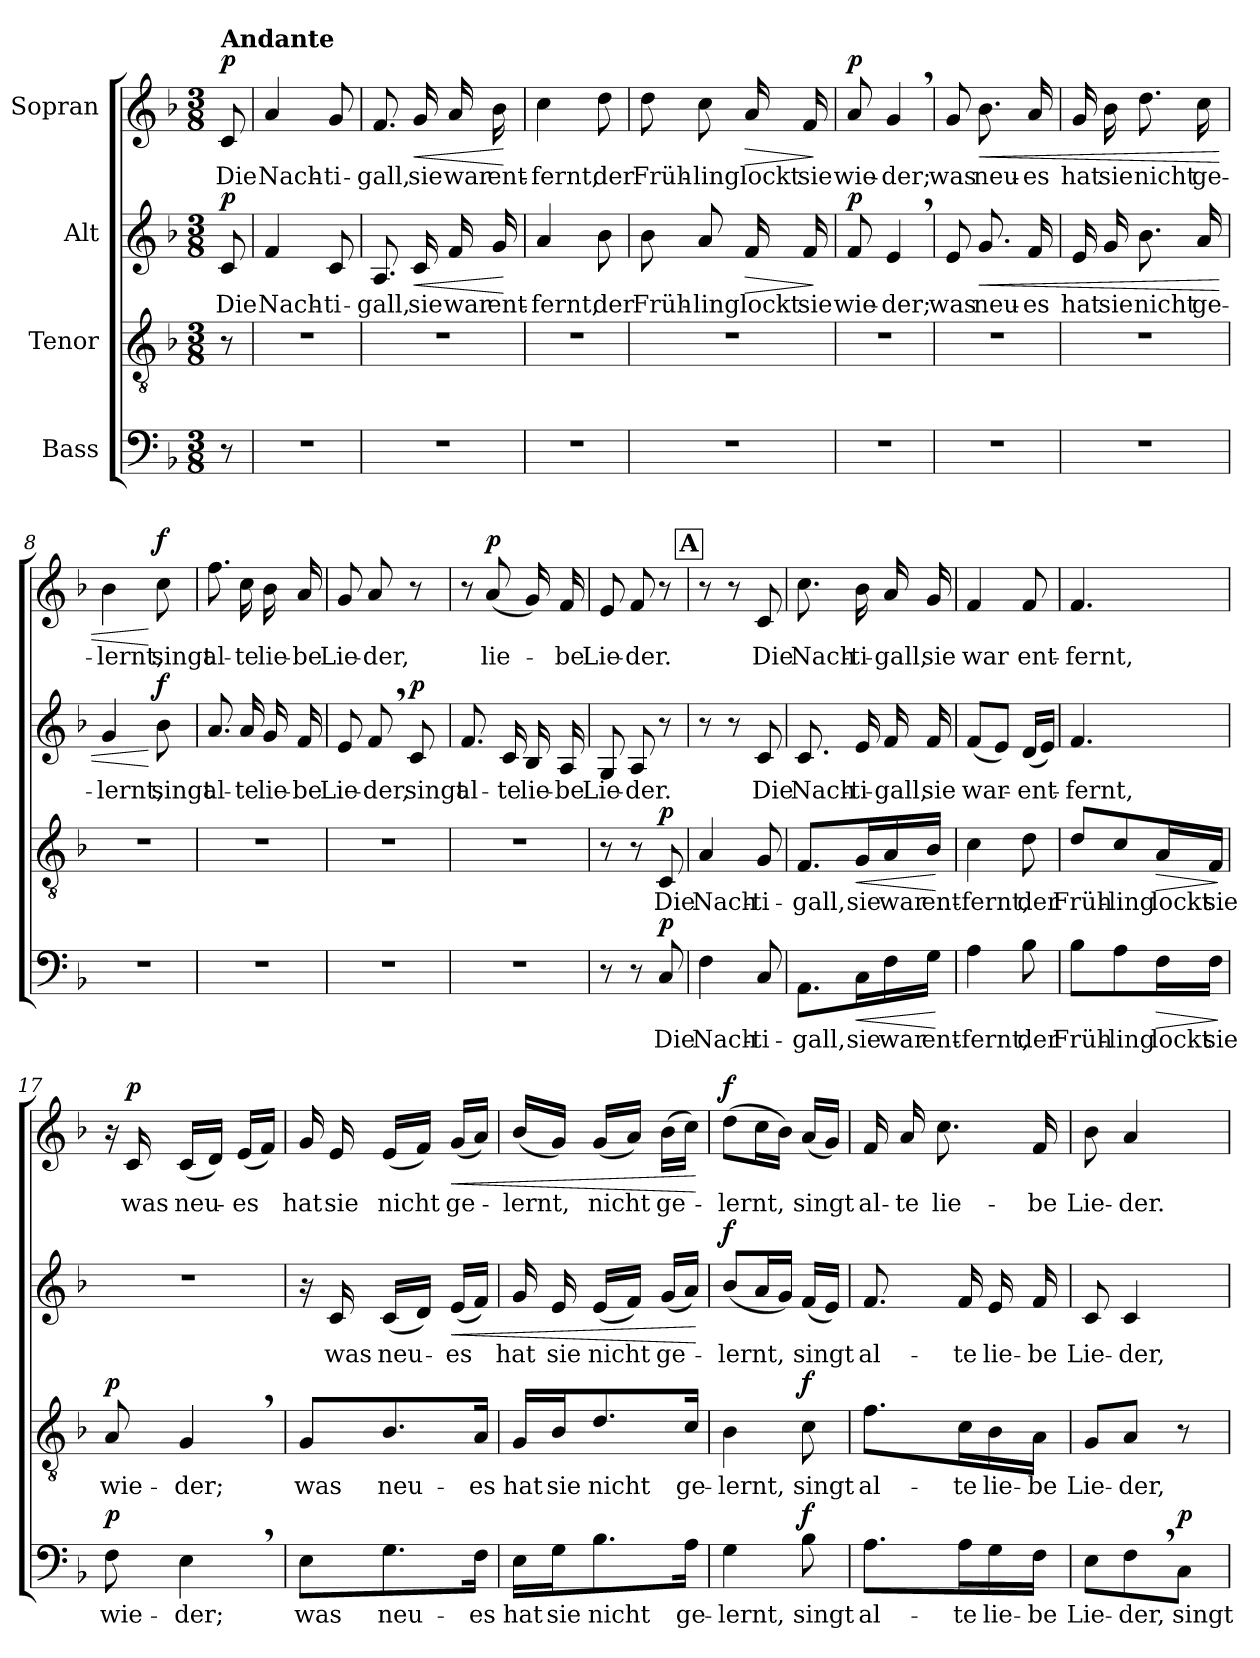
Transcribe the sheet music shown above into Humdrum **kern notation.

**kern	**text	**dynam	**kern	**text	**dynam	**kern	**text	**dynam	**kern	**text	**dynam
*part4	*part4	*part4	*part3	*part3	*part3	*part2	*part2	*part2	*part1	*part1	*part1
*staff4	*staff4	*staff4	*staff3	*staff3	*staff3	*staff2	*staff2	*staff2	*staff1	*staff1	*staff1
*I"Bass	*	*	*I"Tenor	*	*	*I"Alt	*	*	*I"Sopran	*	*
*clefF4	*	*	*clefGv2	*	*	*clefG2	*	*	*clefG2	*	*
*k[b-]	*	*	*k[b-]	*	*	*k[b-]	*	*	*k[b-]	*	*
*M3/8	*	*	*M3/8	*	*	*M3/8	*	*	*M3/8	*	*
=	=	=	=	=	=	=	=	=	=	=	=
!	!	!	!	!	!	!	!	!	!LO:TX:a:B:t=Andante	!	!
!	!	!	!	!	!	!	!	!LO:DY:a	!	!	!LO:DY:a
8r	.	.	8r	.	.	8c/	Die	p	8c/	Die	p
=1	=1	=1	=1	=1	=1	=1	=1	=1	=1	=1	=1
4.r	.	.	4.r	.	.	4f/	Nach-	.	4a/	Nach-	.
.	.	.	.	.	.	8c/	ti-	.	8g/	ti-	.
=2	=2	=2	=2	=2	=2	=2	=2	=2	=2	=2	=2
4.r	.	.	4.r	.	.	8.A/	gall,	.	8.f/	gall,	.
!	!	!	!	!	!	!	!	!LO:HP:b	!	!	!LO:HP:b
.	.	.	.	.	.	16c/	sie	<	16g/	sie	<
.	.	.	.	.	.	16f/	war	.	16a/	war	.
.	.	.	.	.	.	16g/	ent-	.	16b-\	ent-	.
.	.	.	.	.	.	.	.	[	.	.	[
=3	=3	=3	=3	=3	=3	=3	=3	=3	=3	=3	=3
4.r	.	.	4.r	.	.	4a/	fernt,	.	4cc\	fernt,	.
.	.	.	.	.	.	8b-\	der	.	8dd\	der	.
=4	=4	=4	=4	=4	=4	=4	=4	=4	=4	=4	=4
4.r	.	.	4.r	.	.	8b-\	Früh-	.	8dd\	Früh-	.
.	.	.	.	.	.	8a/	ling	.	8cc\	ling	.
!	!	!	!	!	!	!	!	!LO:HP:b	!	!	!LO:HP:b
.	.	.	.	.	.	16f/	lockt	>	16a/	lockt	>
.	.	.	.	.	.	16f/	sie	.	16f/	sie	.
.	.	.	.	.	.	.	.	]	.	.	]
=5	=5	=5	=5	=5	=5	=5	=5	=5	=5	=5	=5
!	!	!	!	!	!	!	!	!LO:DY:a	!	!	!LO:DY:a
4.r	.	.	4.r	.	.	8f/	wie-	p	8a/	wie-	p
.	.	.	.	.	.	4e,/	der;	.	4g,/	der;	.
!!LO:LB:g=z
=6	=6	=6	=6	=6	=6	=6	=6	=6	=6	=6	=6
4.r	.	.	4.r	.	.	8e/	was	.	8g/	was	.
!	!	!	!	!	!	!	!	!LO:HP:b	!	!	!LO:HP:b
.	.	.	.	.	.	8.g/	neu-	<	8.b-\	neu-	<
.	.	.	.	.	.	16f/	es	.	16a/	es	.
=7	=7	=7	=7	=7	=7	=7	=7	=7	=7	=7	=7
4.r	.	.	4.r	.	.	16e/	hat	.	16g/	hat	.
.	.	.	.	.	.	16g/	sie	.	16b-\	sie	.
.	.	.	.	.	.	8.b-\	nicht	.	8.dd\	nicht	.
.	.	.	.	.	.	16a/	ge -	.	16cc\	ge -	.
=8	=8	=8	=8	=8	=8	=8	=8	=8	=8	=8	=8
4.r	.	.	4.r	.	.	4g/	lernt,	.	4b-\	lernt,	.
!	!	!	!	!	!	!	!	!LO:DY:n=1:a	!	!	!LO:DY:n=1:a
.	.	.	.	.	.	8b-\	singt	[ f	8cc\	singt	[ f
=9	=9	=9	=9	=9	=9	=9	=9	=9	=9	=9	=9
4.r	.	.	4.r	.	.	8.a/	al-	.	8.ff\	al-	.
.	.	.	.	.	.	16a/	te	.	16cc\	te	.
.	.	.	.	.	.	16g/	lie-	.	16b-\	lie-	.
.	.	.	.	.	.	16f/	be	.	16a/	be	.
=10	=10	=10	=10	=10	=10	=10	=10	=10	=10	=10	=10
4.r	.	.	4.r	.	.	8e/	Lie-	.	8g/	Lie-	.
.	.	.	.	.	.	8f,/	der,	.	8a/	der,	.
!	!	!	!	!	!	!	!	!LO:DY:a	!	!	!
.	.	.	.	.	.	8c/	singt	p	8r	.	.
!!LO:LB:g=z
=11	=11	=11	=11	=11	=11	=11	=11	=11	=11	=11	=11
4.r	.	.	4.r	.	.	8.f/	al-	.	8r	.	.
!	!	!	!	!	!	!	!	!	!	!	!LO:DY:a
.	.	.	.	.	.	.	.	.	(8a/	lie-	p
.	.	.	.	.	.	16c/	te	.	.	.	.
.	.	.	.	.	.	16B-/	lie-	.	16g/)	.	.
.	.	.	.	.	.	16A/	be	.	16f/	be	.
=12	=12	=12	=12	=12	=12	=12	=12	=12	=12	=12	=12
8r	.	.	8r	.	.	8G/	Lie-	.	8e/	Lie-	.
8r	.	.	8r	.	.	8A/	der.	.	8f/	der.	.
!	!	!LO:DY:a	!	!	!LO:DY:a	!	!	!	!	!	!
8C/	Die	p	8C/	Die	p	8r	.	.	8r	.	.
!!LO:REH:place=s1:a:B:fs=14:t=A
=13	=13	=13	=13	=13	=13	=13	=13	=13	=13	=13	=13
4F\	Nach-	.	4A/	Nach-	.	8r	.	.	8r	.	.
.	.	.	.	.	.	8r	.	.	8r	.	.
8C/	ti-	.	8G/	ti-	.	8c/	Die	.	8c/	Die	.
=14	=14	=14	=14	=14	=14	=14	=14	=14	=14	=14	=14
8.AA\L	gall,	.	8.F/L	gall,	.	8.c/	Nach-	.	8.cc\	Nach-	.
!	!	!LO:HP:b	!	!	!LO:HP:b	!	!	!	!	!	!
16C\L	sie	<	16G/L	sie	<	16e/	ti-	.	16b-\	ti-	.
16F\	war	.	16A/	war	.	16f/	gall,	.	16a/	gall,	.
16G\JJ	ent-	.	16B-/JJ	ent-	.	16f/	sie	.	16g/	sie	.
.	.	[	.	.	[	.	.	.	.	.	.
=15	=15	=15	=15	=15	=15	=15	=15	=15	=15	=15	=15
4A\	fernt,	.	4c\	fernt,	.	(8f/L	war-	.	4f/	war	.
.	.	.	.	.	.	8e/J)	.	.	.	.	.
8B-\	der	.	8d\	der	.	(16d/LL	ent -	.	8f/	ent -	.
.	.	.	.	.	.	16e/JJ)	.	.	.	.	.
!!LO:PB:g=z
=16	=16	=16	=16	=16	=16	=16	=16	=16	=16	=16	=16
8B-\L	Früh-	.	8d/L	Früh-	.	4.f/	fernt,	.	4.f/	fernt,	.
8A\	ling	.	8c/	ling	.	.	.	.	.	.	.
!	!	!LO:HP:b	!	!	!LO:HP:b	!	!	!	!	!	!
16F\L	lockt	>	16A/L	lockt	>	.	.	.	.	.	.
16F\JJ	sie	.	16F/JJ	sie	.	.	.	.	.	.	.
.	.	]	.	.	]	.	.	.	.	.	.
=17	=17	=17	=17	=17	=17	=17	=17	=17	=17	=17	=17
!	!	!LO:DY:a	!	!	!LO:DY:a	!	!	!	!	!	!
8F\	wie-	p	8A/	wie-	p	4.r	.	.	16r	.	.
!	!	!	!	!	!	!	!	!	!	!	!LO:DY:a
.	.	.	.	.	.	.	.	.	16c/	was	p
4E,\	der;	.	4G,/	der;	.	.	.	.	(16c/LL	neu-	.
.	.	.	.	.	.	.	.	.	16d/JJ)	.	.
.	.	.	.	.	.	.	.	.	(16e/LL	es	.
.	.	.	.	.	.	.	.	.	16f/JJ)	.	.
=18	=18	=18	=18	=18	=18	=18	=18	=18	=18	=18	=18
8E\L	was	.	8G/L	was	.	16r	.	.	16g/	hat	.
.	.	.	.	.	.	16c/	was	.	16e/	sie	.
8.G\	neu-	.	8.B-/	neu-	.	(16c/LL	neu-	.	(16e/LL	nicht	.
.	.	.	.	.	.	16d/JJ)	.	.	16f/JJ)	.	.
!	!	!	!	!	!	!	!	!LO:HP:b	!	!	!LO:HP:b
.	.	.	.	.	.	(16e/LL	es	<	(16g/LL	ge-	<
16F\Jk	es	.	16A/Jk	es	.	16f/JJ)	.	.	16a/JJ)	.	.
=19	=19	=19	=19	=19	=19	=19	=19	=19	=19	=19	=19
16E\LL	hat	.	16G/LL	hat	.	16g/	hat	.	(16b-/LL	-lernt,	.
16G\J	sie	.	16B-/J	sie	.	16e/	sie	.	16g/JJ)	.	.
8.B-\	nicht	.	8.d/	nicht	.	(16e/LL	nicht	.	(16g/LL	nicht	.
.	.	.	.	.	.	16f/JJ)	.	.	16a/JJ)	.	.
.	.	.	.	.	.	(16g/LL	ge-	.	(16b-\LL	ge-	.
16A\Jk	ge-	.	16c/Jk	ge-	.	16a/JJ)	.	.	16cc\JJ)	.	.
.	.	.	.	.	.	.	.	[	.	.	[
!!LO:LB:g=z
=20	=20	=20	=20	=20	=20	=20	=20	=20	=20	=20	=20
!	!	!	!	!	!	!	!	!LO:DY:a	!	!	!LO:DY:a
4G\	lernt,	.	4B-\	lernt,	.	(8b-/L	lernt,	f	(8dd\L	lernt,	f
.	.	.	.	.	.	16a/L	.	.	16cc\L	.	.
.	.	.	.	.	.	16g/JJ)	.	.	16b-\JJ)	.	.
!	!	!LO:DY:a	!	!	!LO:DY:a	!	!	!	!	!	!
8B-\	singt	f	8c\	singt	f	(16f/LL	singt	.	(16a/LL	singt	.
.	.	.	.	.	.	16e/JJ)	.	.	16g/JJ)	.	.
=21	=21	=21	=21	=21	=21	=21	=21	=21	=21	=21	=21
8.A\L	al-	.	8.f\L	al-	.	8.f/	al-	.	16f/	al-	.
.	.	.	.	.	.	.	.	.	16a/	te	.
.	.	.	.	.	.	.	.	.	8.cc\	lie-	.
16A\L	te	.	16c\L	te	.	16f/	te	.	.	.	.
16G\	lie-	.	16B-\	lie-	.	16e/	lie-	.	.	.	.
16F\JJ	be	.	16A\JJ	be	.	16f/	be	.	16f/	be	.
=22	=22	=22	=22	=22	=22	=22	=22	=22	=22	=22	=22
8E\L	Lie-	.	8G/L	Lie-	.	8c/	Lie-	.	8b-\	Lie-	.
8F,\	der,	.	8A/J	der,	.	4c/	der,	.	4a/	der.	.
!	!	!LO:DY:a	!	!	!	!	!	!	!	!	!
8C\J	singt	p	8r	.	.	.	.	.	.	.	.
=	=	=	=	=	=	=	=	=	=	=	=
*-	*-	*-	*-	*-	*-	*-	*-	*-	*-	*-	*-
